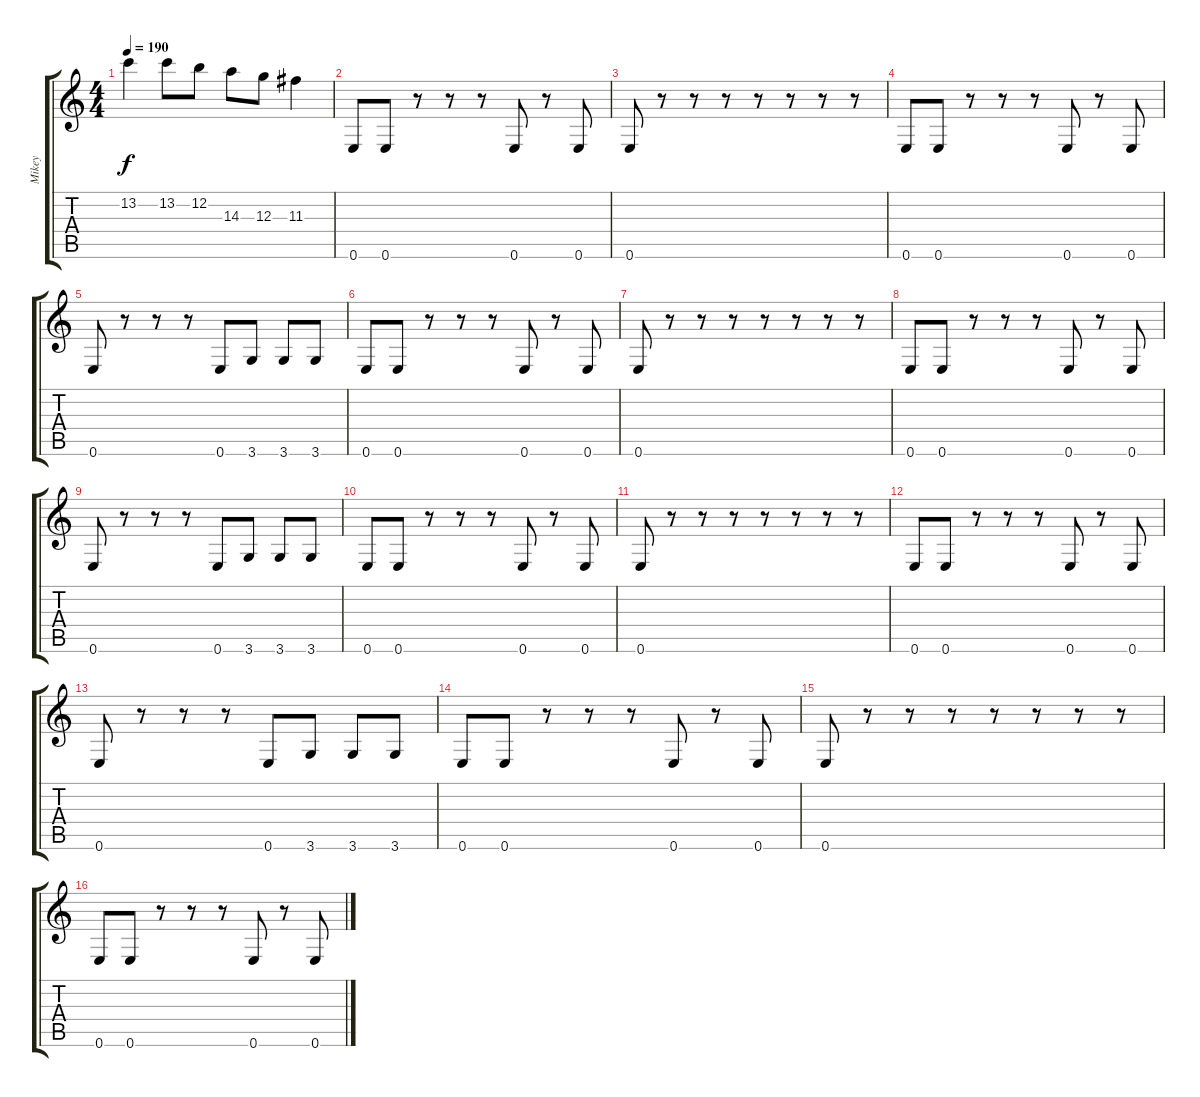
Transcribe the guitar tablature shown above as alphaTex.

\track ("Mikey" "Mikey") {instrument overdrivenguitar}
\staff {score tabs}
\tuning (E4 B3 G3 D3 A2 E2) {hide}
\ts (4 4)
\tempo 190
\clef g2
\ks c
13.2{t}.4{dy f} 13.2.8 12.2.8 14.3.8 12.3.8 11.3.4 |
0.6.8 0.6.8 r.8 r.8 r.8 0.6.8 r.8 0.6.8 |
0.6.8 r.8 r.8 r.8 r.8 r.8 r.8 r.8 |
0.6.8 0.6.8 r.8 r.8 r.8 0.6.8 r.8 0.6.8 |
0.6.8 r.8 r.8 r.8 0.6.8 3.6.8 3.6.8 3.6.8 |
0.6.8 0.6.8 r.8 r.8 r.8 0.6.8 r.8 0.6.8 |
0.6.8 r.8 r.8 r.8 r.8 r.8 r.8 r.8 |
0.6.8 0.6.8 r.8 r.8 r.8 0.6.8 r.8 0.6.8 |
0.6.8 r.8 r.8 r.8 0.6.8 3.6.8 3.6.8 3.6.8 |
0.6.8 0.6.8 r.8 r.8 r.8 0.6.8 r.8 0.6.8 |
0.6.8 r.8 r.8 r.8 r.8 r.8 r.8 r.8 |
0.6.8 0.6.8 r.8 r.8 r.8 0.6.8 r.8 0.6.8 |
0.6.8 r.8 r.8 r.8 0.6.8 3.6.8 3.6.8 3.6.8 |
0.6.8 0.6.8 r.8 r.8 r.8 0.6.8 r.8 0.6.8 |
0.6.8 r.8 r.8 r.8 r.8 r.8 r.8 r.8 |
0.6.8 0.6.8 r.8 r.8 r.8 0.6.8 r.8 0.6.8
